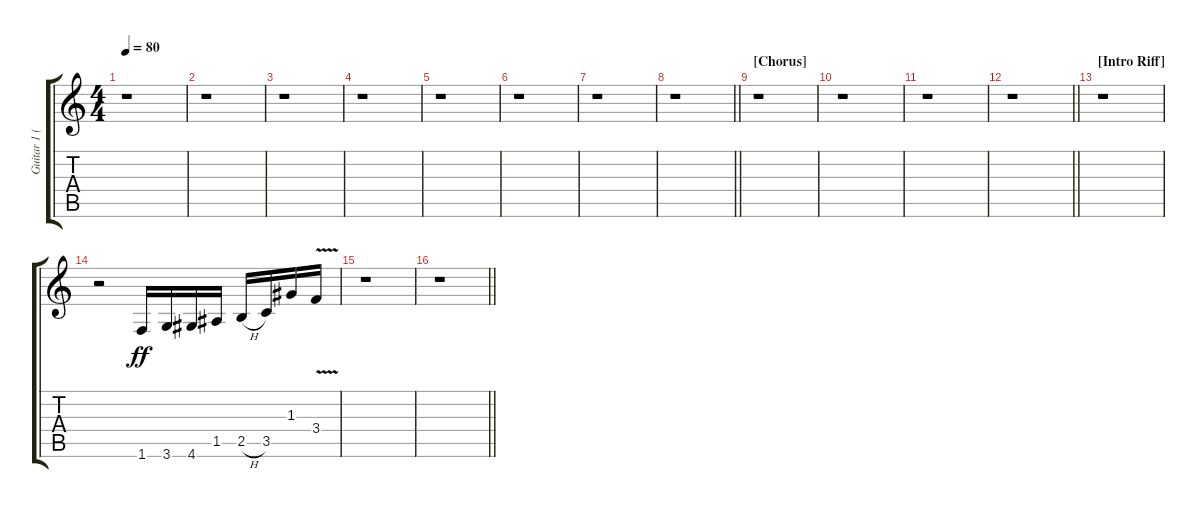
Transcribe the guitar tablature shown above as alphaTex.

\track ("Guitar 1 (dist)" "Guitar 1 (") {instrument distortionguitar}
\staff {score tabs}
\tuning (E4 B3 G3 D3 A2 E2) {hide}
\ts (4 4)
\tempo 80
\clef g2
\ks c
r.1{dy ff} |
r.1 |
r.1 |
r.1 |
r.1 |
r.1 |
r.1 |
\barLineRight lightlight
r.1 |
\section ("" "[Chorus]")
r.1 |
r.1 |
r.1 |
\barLineRight lightlight
r.1 |
\section ("" "[Intro Riff]")
r.1 |
r.2 1.6.16 3.6.16 4.6.16 1.5.16 2.5{h}.16 3.5.16 1.3.16 3.4{v}.16 |
r.1 |
\barLineRight lightlight
r.1
